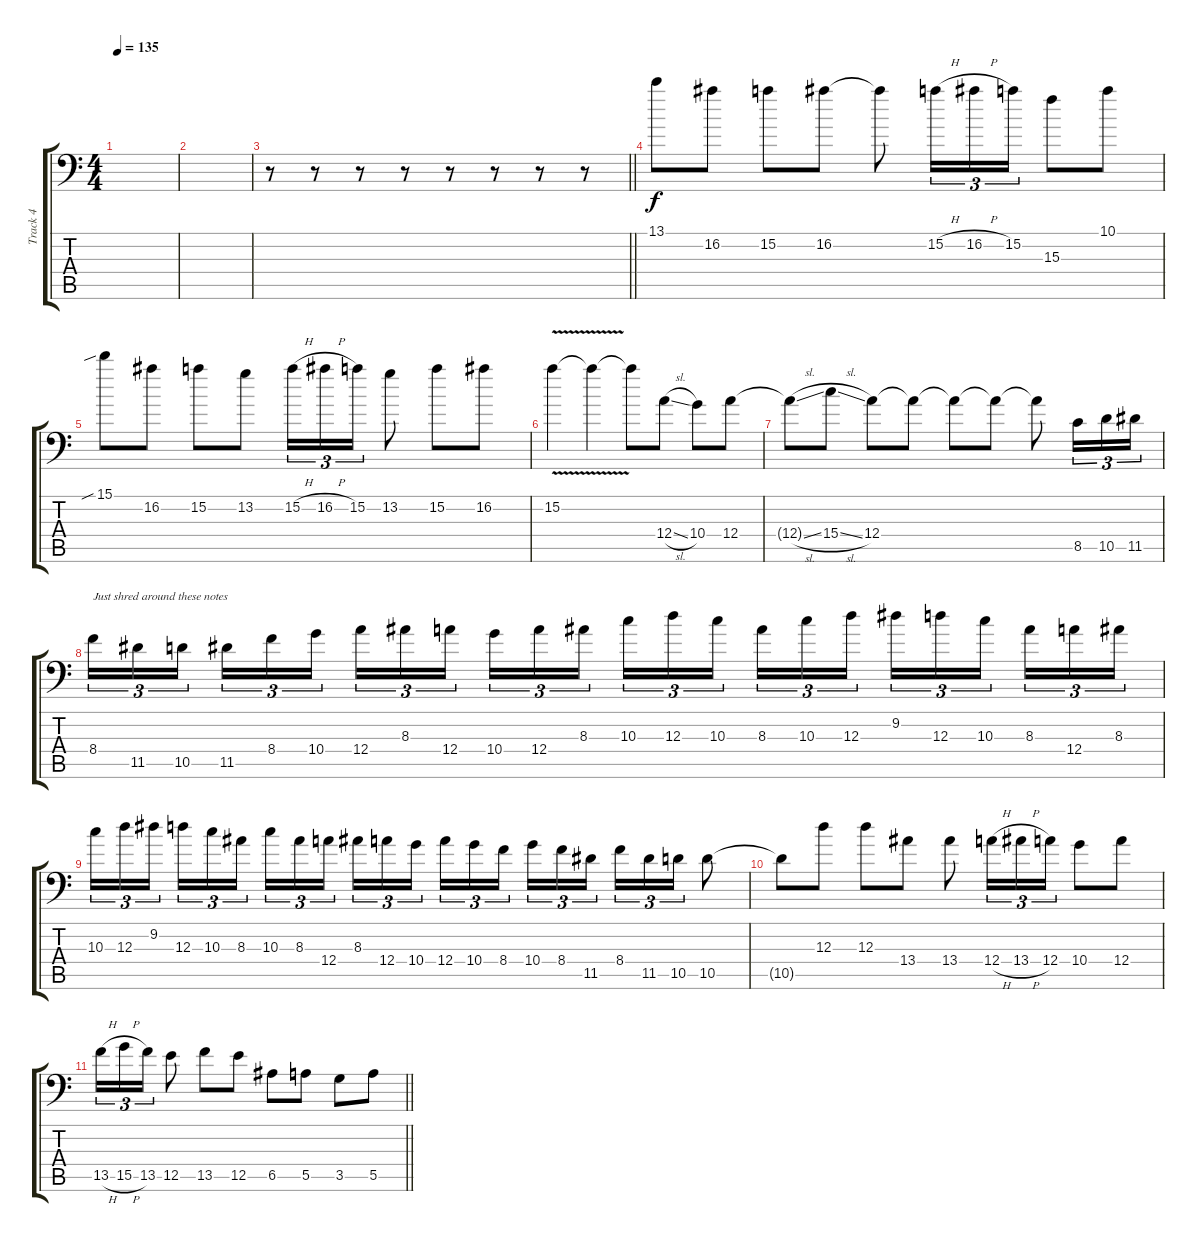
\track ("Track 4" "Track 4") {instrument distortionguitar}
\staff {score tabs}
\tuning (B3 Gb3 D3 A2 E2 A1) {hide}
\ts (4 4)
\tempo 135
\clef f4
\ks c
|
|
\barLineRight lightlight
r.8 r.8 r.8 r.8 r.8 r.8 r.8 r.8 |
13.1.8 16.2.8 15.2.8 16.2.8 16.2{t}.8 15.2{h}.16{tu (3 2)} 16.2{h}.16{tu (3 2)} 15.2.16{tu (3 2)} 15.3.8 10.1.8 |
15.1{sib}.8 16.2.8 15.2.8 13.2.8 15.2{h}.16{tu (3 2)} 16.2{h}.16{tu (3 2)} 15.2.16{tu (3 2)} 13.2.8 15.2.8 16.2.8 |
15.2{v}.4 15.2{t}.4 15.2{t}.8 12.4{sl}.8 10.4.8 12.4.8 |
12.4{sl t}.8 15.4{sl}.8 12.4.8 12.4{t}.8 12.4{t}.8 12.4{t}.8 12.4{t}.8 8.5.16{tu (3 2)} 10.5.16{tu (3 2)} 11.5.16{tu (3 2)} |
8.4.16{tu (3 2) txt "Just shred around these notes"} 11.5.16{tu (3 2)} 10.5.16{tu (3 2) beam splitsecondary} 11.5.16{tu (3 2)} 8.4.16{tu (3 2)} 10.4.16{tu (3 2)} 12.4.16{tu (3 2)} 8.3.16{tu (3 2)} 12.4.16{tu (3 2) beam splitsecondary} 10.4.16{tu (3 2)} 12.4.16{tu (3 2)} 8.3.16{tu (3 2)} 10.3.16{tu (3 2)} 12.3.16{tu (3 2)} 10.3.16{tu (3 2) beam splitsecondary} 8.3.16{tu (3 2)} 10.3.16{tu (3 2)} 12.3.16{tu (3 2)} 9.2.16{tu (3 2)} 12.3.16{tu (3 2)} 10.3.16{tu (3 2) beam splitsecondary} 8.3.16{tu (3 2)} 12.4.16{tu (3 2)} 8.3.16{tu (3 2)} |
10.3.16{tu (3 2)} 12.3.16{tu (3 2)} 9.2.16{tu (3 2) beam splitsecondary} 12.3.16{tu (3 2)} 10.3.16{tu (3 2)} 8.3.16{tu (3 2)} 10.3.16{tu (3 2)} 8.3.16{tu (3 2)} 12.4.16{tu (3 2) beam splitsecondary} 8.3.16{tu (3 2)} 12.4.16{tu (3 2)} 10.4.16{tu (3 2) txt ""} 12.4.16{tu (3 2)} 10.4.16{tu (3 2)} 8.4.16{tu (3 2) beam splitsecondary} 10.4.16{tu (3 2)} 8.4.16{tu (3 2)} 11.5.16{tu (3 2)} 8.4.16{tu (3 2)} 11.5.16{tu (3 2)} 10.5.16{tu (3 2)} 10.5.8 |
10.5{t}.8 12.3.8 12.3.8 13.4.8 13.4.8 12.4{h}.16{tu (3 2)} 13.4{h}.16{tu (3 2)} 12.4.16{tu (3 2)} 10.4.8 12.4.8 |
\barLineRight lightlight
13.5{h}.16{tu (3 2)} 15.5{h}.16{tu (3 2)} 13.5.16{tu (3 2)} 12.5.8 13.5.8 12.5.8 6.5.8 5.5.8 3.5.8 5.5.8
